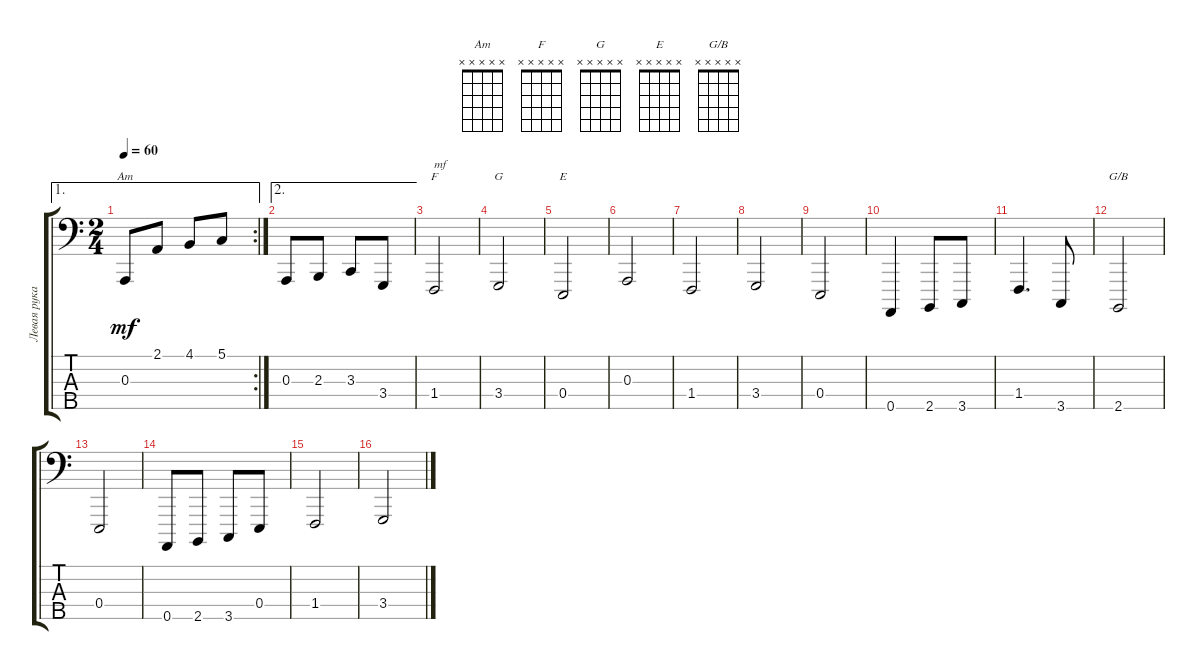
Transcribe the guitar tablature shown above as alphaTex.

\track ("Левая рука" "Левая рука") {instrument brightacousticpiano}
\staff {score tabs}
\tuning (G2 D2 A1 E1 A0) {hide}
\chord ("Am" x x x x x)
\chord ("F" x x x x x)
\chord ("G" x x x x x)
\chord ("E" x x x x x)
\chord ("G/B" x x x x x)
\ae 1
\rc 2
\ts (2 4)
\tempo 60
\clef f4
\ks c
0.3.8{ch "Am" dy mf} 2.1.8 4.1.8 5.1.8 |
\ae 2
0.3.8 2.3.8 3.3.8 3.4.8 |
1.4.2{ch "F" txt "mf"} |
3.4.2{ch "G"} |
0.4.2{ch "E"} |
0.3.2 |
1.4.2 |
3.4.2 |
0.4.2 |
0.5.4 2.5.8 3.5.8 |
1.4.4{d} 3.5.8 |
2.5.2{ch "G/B"} |
0.4.2 |
0.5.8 2.5.8 3.5.8 0.4.8 |
1.4.2 |
3.4.2
